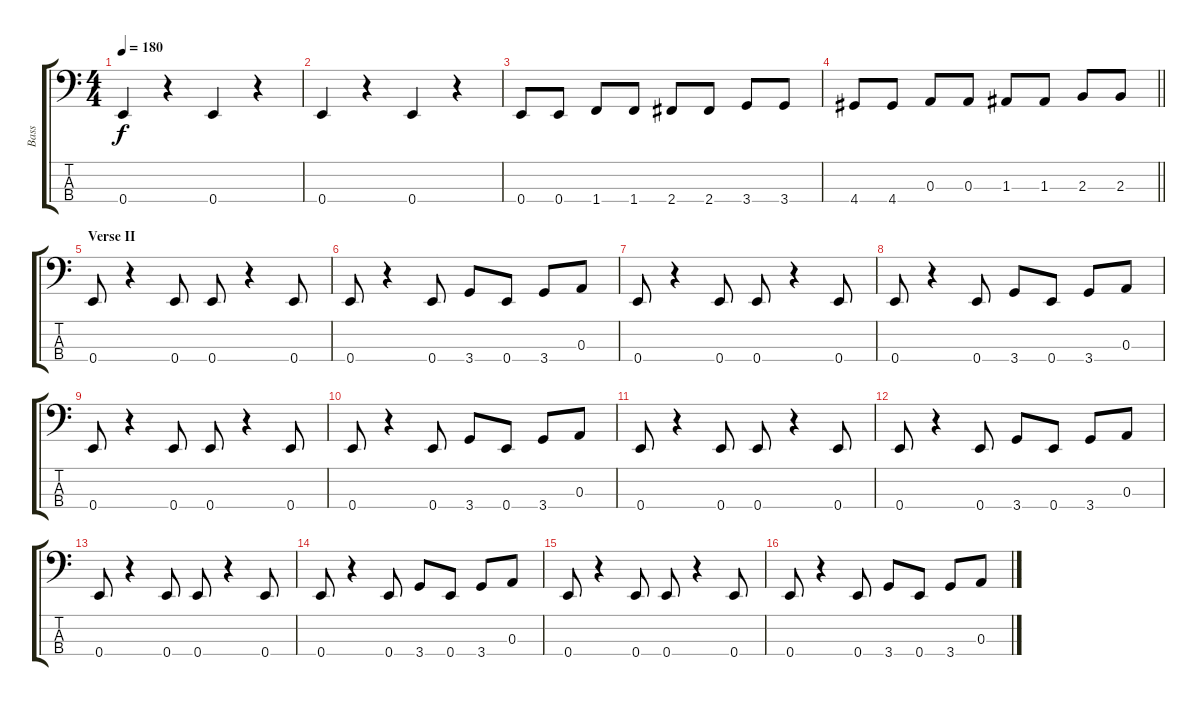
\track ("Bass" "Bass") {instrument electricbasspick}
\staff {score tabs}
\tuning (G2 D2 A1 E1) {hide}
\ts (4 4)
\tempo 180
\clef f4
\ks c
0.4.4{dy f} r.4 0.4.4 r.4 |
0.4.4 r.4 0.4.4 r.4 |
0.4.8 0.4.8 1.4.8 1.4.8 2.4.8 2.4.8 3.4.8 3.4.8 |
\barLineRight lightlight
4.4.8 4.4.8 0.3.8 0.3.8 1.3.8 1.3.8 2.3.8 2.3.8 |
\section ("" "Verse II")
0.4.8 r.4 0.4.8 0.4.8 r.4 0.4.8 |
0.4.8 r.4 0.4.8 3.4.8 0.4.8 3.4.8 0.3.8 |
0.4.8 r.4 0.4.8 0.4.8 r.4 0.4.8 |
0.4.8 r.4 0.4.8 3.4.8 0.4.8 3.4.8 0.3.8 |
0.4.8 r.4 0.4.8 0.4.8 r.4 0.4.8 |
0.4.8 r.4 0.4.8 3.4.8 0.4.8 3.4.8 0.3.8 |
0.4.8 r.4 0.4.8 0.4.8 r.4 0.4.8 |
0.4.8 r.4 0.4.8 3.4.8 0.4.8 3.4.8 0.3.8 |
0.4.8 r.4 0.4.8 0.4.8 r.4 0.4.8 |
0.4.8 r.4 0.4.8 3.4.8 0.4.8 3.4.8 0.3.8 |
0.4.8 r.4 0.4.8 0.4.8 r.4 0.4.8 |
0.4.8 r.4 0.4.8 3.4.8 0.4.8 3.4.8 0.3.8
